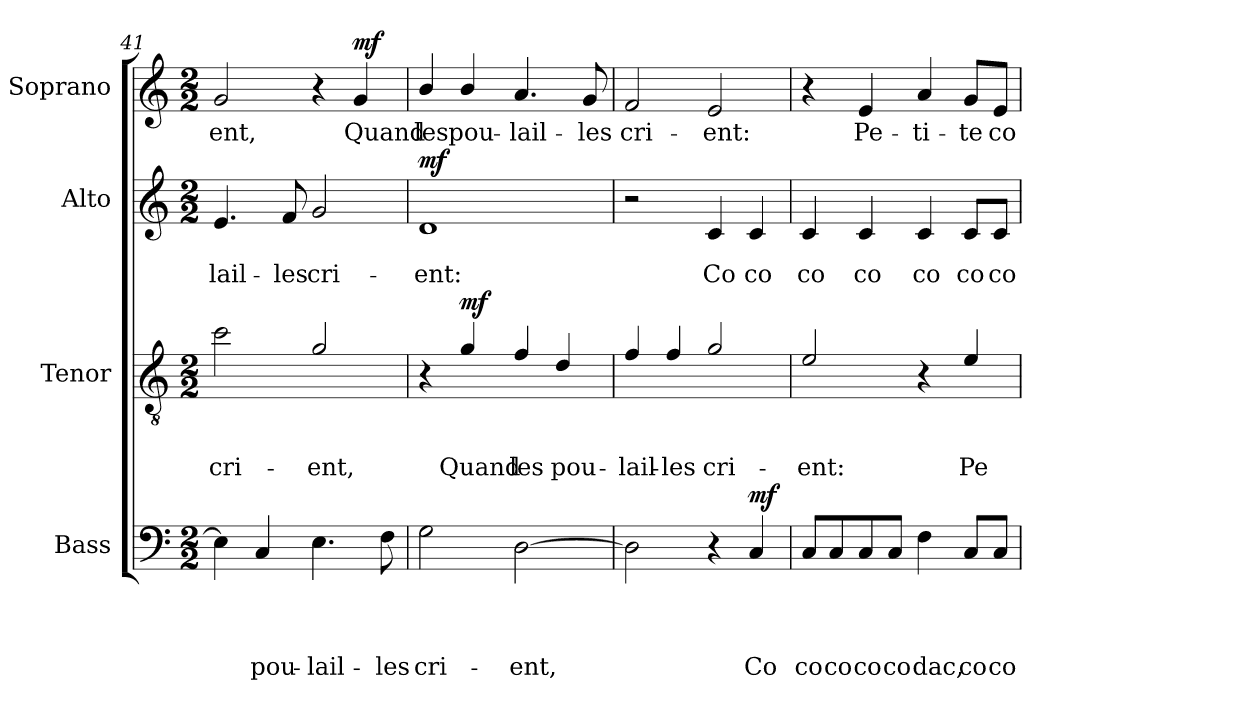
**kern	**text	**text	**text	**text	**dynam	**kern	**text	**text	**text	**dynam	**kern	**text	**text	**dynam	**kern	**text	**dynam
*part4	*part4	*part4	*part4	*part4	*part4	*part3	*part3	*part3	*part3	*part3	*part2	*part2	*part2	*part2	*part1	*part1	*part1
*staff4	*staff4	*staff4	*staff4	*staff4	*staff4	*staff3	*staff3	*staff3	*staff3	*staff3	*staff2	*staff2	*staff2	*staff2	*staff1	*staff1	*staff1
*I"Bass	*	*	*	*	*	*I"Tenor	*	*	*	*	*I"Alto	*	*	*	*I"Soprano	*	*
*I'B	*	*	*	*	*	*I'T	*	*	*	*	*I'A	*	*	*	*I'S	*	*
*clefF4	*	*	*	*	*	*clefGv2	*	*	*	*	*clefG2	*	*	*	*clefG2	*	*
*	*	*	*	*	*	*ITrd7c12	*	*	*	*	*	*	*	*	*	*	*
*k[]	*	*	*	*	*	*k[]	*	*	*	*	*k[]	*	*	*	*k[]	*	*
*C:	*	*	*	*	*	*C:	*	*	*	*	*C:	*	*	*	*C:	*	*
*M2/2	*	*	*	*	*	*M2/2	*	*	*	*	*M2/2	*	*	*	*M2/2	*	*
=41	=41	=41	=41	=41	=41	=41	=41	=41	=41	=41	=41	=41	=41	=41	=41	=41	=41
!	!	!	!	!	!	!	!	!	!LO:LY:b	!	!	!	!	!	!	!	!
!	!	!	!	!	!	!	!	!	!	!	!	!	!LO:LY:b	!	!	!	!
!	!	!	!	!	!	!	!	!	!	!	!	!	!	!	!	!LO:LY:b	!
4E\]	.	.	.	.	.	2c\	.	.	cri-	.	4.e/	.	-lail-	.	2g/	-ent,	.
!	!	!	!	!LO:LY:b	!	!	!	!	!	!	!	!	!	!	!	!	!
4C/	.	.	.	pou-	.	.	.	.	.	.	.	.	.	.	.	.	.
!	!	!	!	!	!	!	!	!	!	!	!	!	!LO:LY:b	!	!	!	!
.	.	.	.	.	.	.	.	.	.	.	8f/	.	-les	.	.	.	.
!	!	!	!	!LO:LY:b	!	!	!	!	!	!	!	!	!	!	!	!	!
!	!	!	!	!	!	!	!	!	!LO:LY:b	!	!	!	!	!	!	!	!
!	!	!	!	!	!	!	!	!	!	!	!	!	!LO:LY:b	!	!	!	!
4.E\	.	.	.	-lail-	.	2G/	.	.	-ent,	.	2g/	.	cri-	.	4r	.	.
!	!	!	!	!	!	!	!	!	!	!	!	!	!	!	!	!LO:LY:b	!LO:DY:a
.	.	.	.	.	.	.	.	.	.	.	.	.	.	.	4g/	Quand	mf
!	!	!	!	!LO:LY:b	!	!	!	!	!	!	!	!	!	!	!	!	!
8F\	.	.	.	-les	.	.	.	.	.	.	.	.	.	.	.	.	.
=42	=42	=42	=42	=42	=42	=42	=42	=42	=42	=42	=42	=42	=42	=42	=42	=42	=42
!	!	!	!	!LO:LY:b	!	!	!	!	!	!	!	!	!	!	!	!	!
!	!	!	!	!	!	!	!	!	!	!	!	!	!LO:LY:b	!	!	!	!
!	!	!	!	!	!	!	!	!	!	!	!	!	!	!LO:DY:a	!	!LO:LY:b	!
2G\	.	.	.	cri-	.	4r	.	.	.	.	1d	.	-ent:	mf	4b/	les	.
!	!	!	!	!	!	!	!	!	!LO:LY:b	!	!	!	!	!	!	!	!
!	!	!	!	!	!	!	!	!	!	!LO:DY:a	!	!	!	!	!	!LO:LY:b	!
.	.	.	.	.	.	4G/	.	.	Quand	mf	.	.	.	.	4b/	pou-	.
!	!	!	!	!LO:LY:b	!	!	!	!	!	!	!	!	!	!	!	!	!
!	!	!	!	!	!	!	!	!	!LO:LY:b	!	!	!	!	!	!	!	!
!	!	!	!	!	!	!	!	!	!	!	!	!	!	!	!	!LO:LY:b	!
[>2D\	.	.	.	-ent,	.	4F/	.	.	les	.	.	.	.	.	4.a/	-lail-	.
!	!	!	!	!	!	!	!	!	!LO:LY:b	!	!	!	!	!	!	!	!
.	.	.	.	.	.	4D/	.	.	pou-	.	.	.	.	.	.	.	.
!	!	!	!	!	!	!	!	!	!	!	!	!	!	!	!	!LO:LY:b	!
.	.	.	.	.	.	.	.	.	.	.	.	.	.	.	8g/	-les	.
=43	=43	=43	=43	=43	=43	=43	=43	=43	=43	=43	=43	=43	=43	=43	=43	=43	=43
!	!	!	!	!	!	!	!	!	!LO:LY:b	!	!	!	!	!	!	!	!
!	!	!	!	!	!	!	!	!	!	!	!	!	!	!	!	!LO:LY:b	!
2D\]	.	.	.	.	.	4F/	.	.	-lail-	.	2r	.	.	.	2f/	cri-	.
!	!	!	!	!	!	!	!	!	!LO:LY:b	!	!	!	!	!	!	!	!
.	.	.	.	.	.	4F/	.	.	-les	.	.	.	.	.	.	.	.
!	!	!	!	!	!	!	!	!	!LO:LY:b	!	!	!	!	!	!	!	!
!	!	!	!	!	!	!	!	!	!	!	!	!	!LO:LY:b	!	!	!	!
!	!	!	!	!	!	!	!	!	!	!	!	!	!	!	!	!LO:LY:b	!
4r	.	.	.	.	.	2G/	.	.	cri-	.	4c/	.	Co	.	2e/	-ent:	.
!	!	!	!	!LO:LY:b	!	!	!	!	!	!	!	!	!	!	!	!	!
!	!	!	!	!	!LO:DY:a	!	!	!	!	!	!	!	!LO:LY:b	!	!	!	!
4C/	.	.	.	Co	mf	.	.	.	.	.	4c/	.	co	.	.	.	.
=44	=44	=44	=44	=44	=44	=44	=44	=44	=44	=44	=44	=44	=44	=44	=44	=44	=44
!	!	!	!	!LO:LY:b	!	!	!	!	!	!	!	!	!	!	!	!	!
!	!	!	!	!	!	!	!	!	!LO:LY:b	!	!	!	!	!	!	!	!
!	!	!	!	!	!	!	!	!	!	!	!	!	!LO:LY:b	!	!	!	!
8C/L	.	.	.	co	.	2E/	.	.	-ent:	.	4c/	.	co	.	4r	.	.
!	!	!	!	!LO:LY:b	!	!	!	!	!	!	!	!	!	!	!	!	!
8C/	.	.	.	co	.	.	.	.	.	.	.	.	.	.	.	.	.
!	!	!	!	!LO:LY:b	!	!	!	!	!	!	!	!	!	!	!	!	!
!	!	!	!	!	!	!	!	!	!	!	!	!	!LO:LY:b	!	!	!	!
!	!	!	!	!	!	!	!	!	!	!	!	!	!	!	!	!LO:LY:b	!
8C/	.	.	.	co	.	.	.	.	.	.	4c/	.	co	.	4e/	Pe-	.
!	!	!	!	!LO:LY:b	!	!	!	!	!	!	!	!	!	!	!	!	!
8C/J	.	.	.	co	.	.	.	.	.	.	.	.	.	.	.	.	.
!	!	!	!	!LO:LY:b	!	!	!	!	!	!	!	!	!	!	!	!	!
!	!	!	!	!	!	!	!	!	!	!	!	!	!LO:LY:b	!	!	!	!
!	!	!	!	!	!	!	!	!	!	!	!	!	!	!	!	!LO:LY:b	!
4F\	.	.	.	dac,	.	4r	.	.	.	.	4c/	.	co	.	4a/	-ti-	.
!	!	!	!	!LO:LY:b	!	!	!	!	!	!	!	!	!	!	!	!	!
!	!	!	!	!	!	!	!	!	!LO:LY:b	!	!	!	!	!	!	!	!
!	!	!	!	!	!	!	!	!	!	!	!	!	!LO:LY:b	!	!	!	!
!	!	!	!	!	!	!	!	!	!	!	!	!	!	!	!	!LO:LY:b	!
8C/L	.	.	.	co	.	4E/	.	.	Pe-	.	8c/L	.	co	.	8g/L	-te	.
!	!	!	!	!LO:LY:b	!	!	!	!	!	!	!	!	!	!	!	!	!
!	!	!	!	!	!	!	!	!	!	!	!	!	!LO:LY:b	!	!	!	!
!	!	!	!	!	!	!	!	!	!	!	!	!	!	!	!	!LO:LY:b	!
8C/J	.	.	.	co	.	.	.	.	.	.	8c/J	.	co	.	8e/J	co-	.
=	=	=	=	=	=	=	=	=	=	=	=	=	=	=	=	=	=
*-	*-	*-	*-	*-	*-	*-	*-	*-	*-	*-	*-	*-	*-	*-	*-	*-	*-
